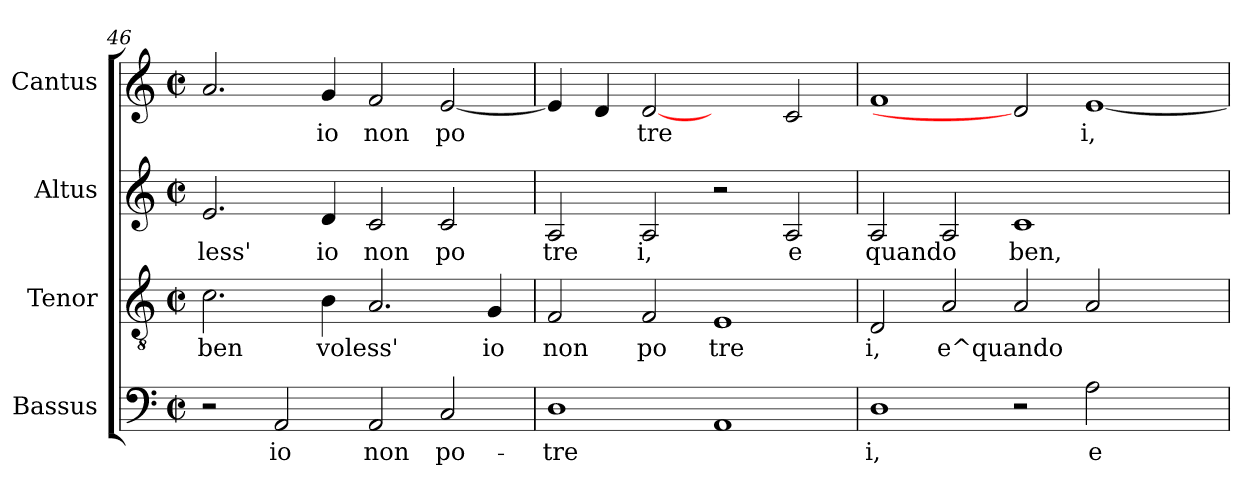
**kern	**text	**kern	**text	**kern	**text	**kern	**text
*part4	*part4	*part3	*part3	*part2	*part2	*part1	*part1
*staff4	*staff4	*staff3	*staff3	*staff2	*staff2	*staff1	*staff1
*I"Bassus	*	*I"Tenor	*	*I"Altus	*	*I"Cantus	*
*clefF4	*	*clefGv2	*	*clefG2	*	*clefG2	*
*k[]	*	*k[]	*	*k[]	*	*k[]	*
*C:	*	*C:	*	*C:	*	*C:	*
*M2/2	*	*M2/2	*	*M2/2	*	*M2/2	*
*met(c|)	*	*met(c|)	*	*met(c|)	*	*met(c|)	*
=46	=46	=46	=46	=46	=46	=46	=46
!	!	!	!LO:LY:b:cj	!	!LO:LY:b:cj	!	!LO:LY:b:cj
2r	.	2.c\	ben	2.e/	less'	2.a/	.
!	!LO:LY:b:cj	!	!	!	!	!	!
2AA/	io	.	.	.	.	.	.
!	!	!	!LO:LY:b:cj	!	!LO:LY:b:cj	!	!LO:LY:b:cj
.	.	4B\	voless'	4d/	io	4g/	io
!	!LO:LY:b:cj	!	!LO:LY:b:cj	!	!LO:LY:b:cj	!	!LO:LY:b:cj
2AA/	non	2.A/	.	2c/	non	2f/	non
!	!LO:LY:b:cj	!	!	!	!LO:LY:b:cj	!	!LO:LY:b:cj
2C/	po-	.	.	2c/	po	[<2e/	po
!	!	!	!LO:LY:b:cj	!	!	!	!
.	.	4G/	io	.	.	.	.
=47	=47	=47	=47	=47	=47	=47	=47
!	!LO:LY:b:cj	!	!LO:LY:b:cj	!	!LO:LY:b:cj	!	!LO:LY:b:cj
1D	-tre-	2F/	non	2A/	tre	4e/]	.
!	!	!	!	!	!	!	!LO:LY:b:cj
.	.	.	.	.	.	4d/	.
!	!	!	!LO:LY:b:cj	!	!LO:LY:b:cj	!	!LO:LY:b:cj
.	.	2F/	po	2A/	i,	[2d	tre
!	!LO:LY:b:cj	!	!LO:LY:b:cj	!	!	!	!
1AA	--	1E	tre	2r	.	2ryy	.
!	!	!	!	!	!LO:LY:b:cj	!	!LO:LY:b:cj
.	.	.	.	2A/	e	2c/	.
=48	=48	=48	=48	=48	=48	=48	=48
!	!LO:LY:b:cj	!	!LO:LY:b:cj	!	!LO:LY:b:cj	!	!LO:LY:b:cj
1D	-i,	2D/	i,	2A/	quando	1f	.
!	!	!	!LO:LY:b:cj	!	!LO:LY:b:cj	!	!
.	.	2A/	e^quando	2A/	.	.	.
!	!	!	!LO:LY:b:cj	!	!LO:LY:b:cj	!	!
2r	.	2A/	.	1c	ben,	2d]	.
!	!LO:LY:b:cj	!	!LO:LY:b:cj	!	!	!	!LO:LY:b:cj
2A\	e	2A/	.	.	.	[<1e	i,
2ryy	.	2ryy	.	2ryy	.	.	.
=	=	=	=	=	=	=	=
*-	*-	*-	*-	*-	*-	*-	*-
